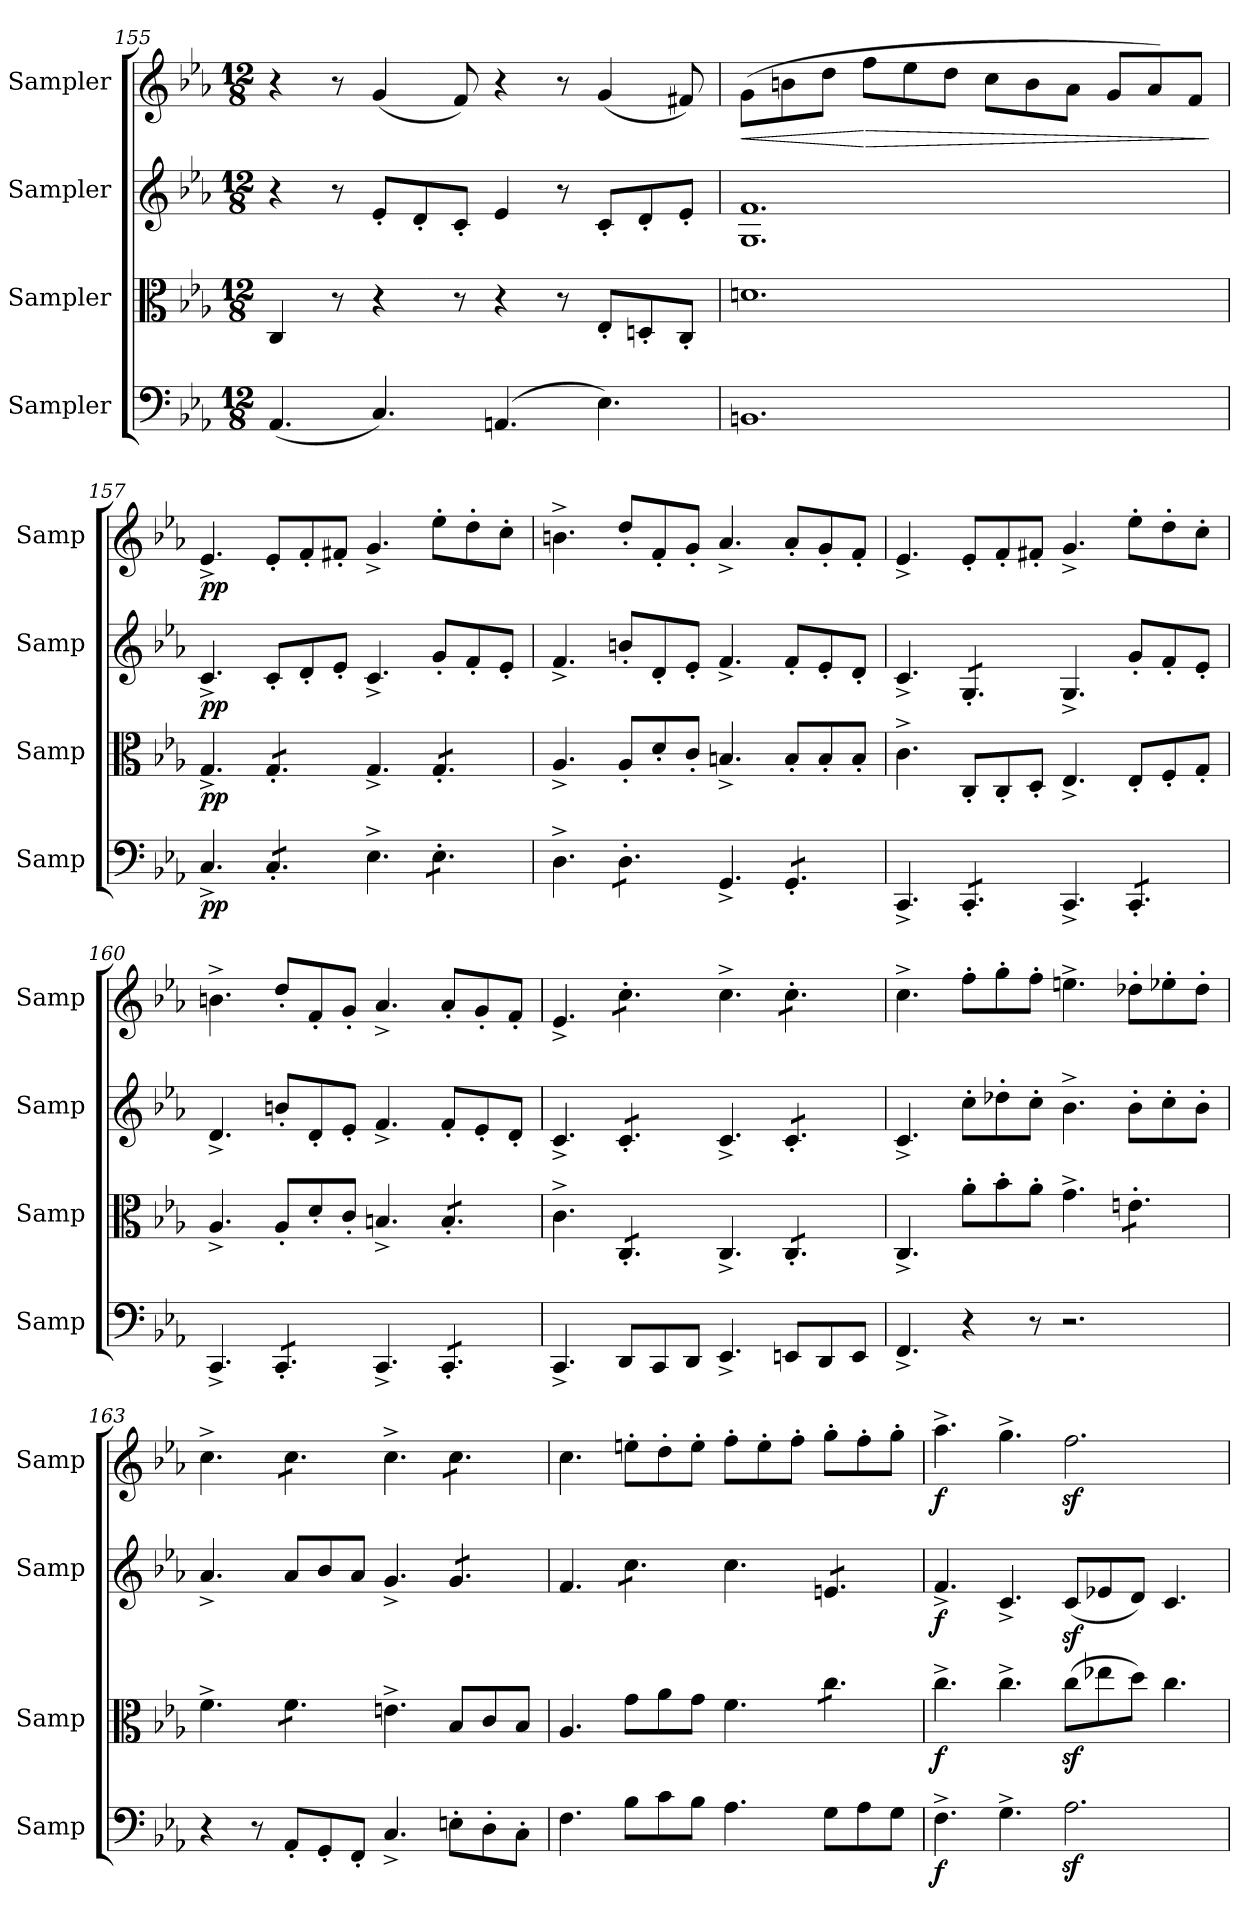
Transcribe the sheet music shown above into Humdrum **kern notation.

**kern	**dynam	**kern	**dynam	**kern	**dynam	**kern	**dynam
*part4	*part4	*part3	*part3	*part2	*part2	*part1	*part1
*staff4	*staff4	*staff3	*staff3	*staff2	*staff2	*staff1	*staff1
*I"Sampler	*	*I"Sampler	*	*I"Sampler	*	*I"Sampler	*
*I'Samp	*	*I'Samp	*	*I'Samp	*	*I'Samp	*
!!LO:LB:g=z
*clefF4	*	*clefC3	*	*clefG2	*	*clefG2	*
*k[b-e-a-]	*	*k[b-e-a-]	*	*k[b-e-a-]	*	*k[b-e-a-]	*
*M12/8	*	*M12/8	*	*M12/8	*	*M12/8	*
=155	=155	=155	=155	=155	=155	=155	=155
(4.AA-/	.	4C/	.	4r	.	4r	.
.	.	8r	.	8r	.	8r	.
4.C/)	.	4r	.	8e-'/L	.	(4g/	.
.	.	.	.	8d'/	.	.	.
.	.	8r	.	8c'/J	.	8f/)	.
(4.AAn/	.	4r	.	4e-/	.	4r	.
.	.	8r	.	8r	.	8r	.
4.E-\)	.	8E-'/L	.	8c'/L	.	(4g/	.
.	.	8Dn'/	.	8d'/	.	.	.
.	.	8C'/J	.	8e-'/J	.	8f#X/)	.
=156	=156	=156	=156	=156	=156	=156	=156
!	!	!	!	!	!	!	!LO:HP:b
1.BBn	.	1.dn	.	1.G 1.f	.	(8g\L	<
.	.	.	.	.	.	8bn\	.
.	.	.	.	.	.	8dd\J	.
!	!	!	!	!	!	!	!LO:HP:n=1:b
.	.	.	.	.	.	8ff\L	[ >
.	.	.	.	.	.	8ee-\	.
.	.	.	.	.	.	8dd\J	.
.	.	.	.	.	.	8cc\L	.
.	.	.	.	.	.	8b\	.
.	.	.	.	.	.	8a-\J	.
.	.	.	.	.	.	8g/L	.
.	.	.	.	.	.	8a-/)	.
.	.	.	.	.	.	8f/J	.
.	.	.	.	.	.	.	]
=157	=157	=157	=157	=157	=157	=157	=157
!	!LO:DY:b	!	!LO:DY:b	!	!LO:DY:b	!	!LO:DY:b
4.C^/	pp	4.G^/	pp	4.c^/	pp	4.e-^/	pp
*tremolo	*	*	*	*	*	*	*
*	*	*tremolo	*	*	*	*	*
8C'/L	.	8G'/L	.	8c'/L	.	8e-'/L	.
8C'/	.	8G'/	.	8d'/	.	8f'/	.
8C'/J	.	8G'/J	.	8e-'/J	.	8f#X'/J	.
*	*	*Xtremolo	*	*	*	*	*
*Xtremolo	*	*	*	*	*	*	*
4.E-^\	.	4.G^/	.	4.c^/	.	4.g^/	.
*tremolo	*	*	*	*	*	*	*
*	*	*tremolo	*	*	*	*	*
8E-'\L	.	8G'/L	.	8g'/L	.	8ee-'\L	.
8E-'\	.	8G'/	.	8f'/	.	8dd'\	.
8E-'\J	.	8G'/J	.	8e-'/J	.	8cc'\J	.
*	*	*Xtremolo	*	*	*	*	*
*Xtremolo	*	*	*	*	*	*	*
=158	=158	=158	=158	=158	=158	=158	=158
4.D^\	.	4.A-^/	.	4.f^/	.	4.bn^\	.
*tremolo	*	*	*	*	*	*	*
8D'\L	.	8A-'/L	.	8bn'/L	.	8dd'/L	.
8D'\	.	8d'/	.	8d'/	.	8f'/	.
8D'\J	.	8c'/J	.	8e-'/J	.	8g'/J	.
*Xtremolo	*	*	*	*	*	*	*
4.GG^/	.	4.Bn^/	.	4.f^/	.	4.a-^/	.
*tremolo	*	*	*	*	*	*	*
8GG'/L	.	8B'/L	.	8f'/L	.	8a-'/L	.
8GG'/	.	8B'/	.	8e-'/	.	8g'/	.
8GG'/J	.	8B'/J	.	8d'/J	.	8f'/J	.
*Xtremolo	*	*	*	*	*	*	*
=159	=159	=159	=159	=159	=159	=159	=159
4.CC^/	.	4.c^\	.	4.c^/	.	4.e-^/	.
*tremolo	*	*	*	*	*	*	*
*	*	*	*	*tremolo	*	*	*
8CC'/L	.	8C'/L	.	8G'/L	.	8e-'/L	.
8CC'/	.	8C'/	.	8G'/	.	8f'/	.
8CC'/J	.	8D'/J	.	8G'/J	.	8f#X'/J	.
*	*	*	*	*Xtremolo	*	*	*
*Xtremolo	*	*	*	*	*	*	*
4.CC^/	.	4.E-^/	.	4.G^/	.	4.g^/	.
*tremolo	*	*	*	*	*	*	*
8CC'/L	.	8E-'/L	.	8g'/L	.	8ee-'\L	.
8CC'/	.	8F'/	.	8f'/	.	8dd'\	.
8CC'/J	.	8G'/J	.	8e-'/J	.	8cc'\J	.
*Xtremolo	*	*	*	*	*	*	*
!!LO:LB:g=z
=160	=160	=160	=160	=160	=160	=160	=160
4.CC^/	.	4.A-^/	.	4.d^/	.	4.bn^\	.
*tremolo	*	*	*	*	*	*	*
8CC'/L	.	8A-'/L	.	8bn'/L	.	8dd'/L	.
8CC'/	.	8d'/	.	8d'/	.	8f'/	.
8CC'/J	.	8c'/J	.	8e-'/J	.	8g'/J	.
*Xtremolo	*	*	*	*	*	*	*
4.CC^/	.	4.Bn^/	.	4.f^/	.	4.a-^/	.
*tremolo	*	*	*	*	*	*	*
*	*	*tremolo	*	*	*	*	*
8CC'/L	.	8B'/L	.	8f'/L	.	8a-'/L	.
8CC'/	.	8B'/	.	8e-'/	.	8g'/	.
8CC'/J	.	8B'/J	.	8d'/J	.	8f'/J	.
*	*	*Xtremolo	*	*	*	*	*
*Xtremolo	*	*	*	*	*	*	*
=161	=161	=161	=161	=161	=161	=161	=161
4.CC^/	.	4.c^\	.	4.c^/	.	4.e-^/	.
*	*	*tremolo	*	*	*	*	*
*	*	*	*	*tremolo	*	*	*
*	*	*	*	*	*	*tremolo	*
8DD/L	.	8C'/L	.	8c'/L	.	8cc'\L	.
8CC/	.	8C'/	.	8c'/	.	8cc'\	.
8DD/J	.	8C'/J	.	8c'/J	.	8cc'\J	.
*	*	*	*	*	*	*Xtremolo	*
*	*	*	*	*Xtremolo	*	*	*
*	*	*Xtremolo	*	*	*	*	*
4.EE-^/	.	4.C^/	.	4.c^/	.	4.cc^\	.
*	*	*tremolo	*	*	*	*	*
*	*	*	*	*tremolo	*	*	*
*	*	*	*	*	*	*tremolo	*
8EEn/L	.	8C'/L	.	8c'/L	.	8cc'\L	.
8DD/	.	8C'/	.	8c'/	.	8cc'\	.
8EE/J	.	8C'/J	.	8c'/J	.	8cc'\J	.
*	*	*	*	*	*	*Xtremolo	*
*	*	*	*	*Xtremolo	*	*	*
*	*	*Xtremolo	*	*	*	*	*
=162	=162	=162	=162	=162	=162	=162	=162
4.FF^/	.	4.C^/	.	4.c^/	.	4.cc^\	.
4r	.	8a-'\L	.	8cc'\L	.	8ff'\L	.
.	.	8b-'\	.	8dd-X'\	.	8gg'\	.
8r	.	8a-'\J	.	8cc'\J	.	8ff'\J	.
2.r	.	4.g^\	.	4.b-^\	.	4.een^\	.
*	*	*tremolo	*	*	*	*	*
.	.	8en'\L	.	8b-'\L	.	8dd-X'\L	.
.	.	8en'\	.	8cc'\	.	8ee-X'\	.
.	.	8en'\J	.	8b-'\J	.	8dd-'\J	.
*	*	*Xtremolo	*	*	*	*	*
=163	=163	=163	=163	=163	=163	=163	=163
4r	.	4.f^\	.	4.a-^/	.	4.cc^\	.
8r	.	.	.	.	.	.	.
*	*	*tremolo	*	*	*	*	*
*	*	*	*	*	*	*tremolo	*
8AA-'/L	.	8f\L	.	8a-/L	.	8cc\L	.
8GG'/	.	8f\	.	8b-/	.	8cc\	.
8FF'/J	.	8f\J	.	8a-/J	.	8cc\J	.
*	*	*	*	*	*	*Xtremolo	*
*	*	*Xtremolo	*	*	*	*	*
4.C^/	.	4.en^\	.	4.g^/	.	4.cc^\	.
*	*	*	*	*tremolo	*	*	*
*	*	*	*	*	*	*tremolo	*
8En'\L	.	8B-/L	.	8g/L	.	8cc\L	.
8D'\	.	8c/	.	8g/	.	8cc\	.
8C'\J	.	8B-/J	.	8g/J	.	8cc\J	.
*	*	*	*	*	*	*Xtremolo	*
*	*	*	*	*Xtremolo	*	*	*
=164	=164	=164	=164	=164	=164	=164	=164
4.F\	.	4.A-/	.	4.f/	.	4.cc\	.
*	*	*	*	*tremolo	*	*	*
8B-\L	.	8g\L	.	8cc\L	.	8een'\L	.
8c\	.	8a-\	.	8cc\	.	8dd'\	.
8B-\J	.	8g\J	.	8cc\J	.	8ee'\J	.
*	*	*	*	*Xtremolo	*	*	*
4.A-\	.	4.f\	.	4.cc\	.	8ff'\L	.
.	.	.	.	.	.	8ee'\	.
.	.	.	.	.	.	8ff'\J	.
*	*	*tremolo	*	*	*	*	*
*	*	*	*	*tremolo	*	*	*
8G\L	.	8cc\L	.	8en/L	.	8gg'\L	.
8A-\	.	8cc\	.	8en/	.	8ff'\	.
8G\J	.	8cc\J	.	8en/J	.	8gg'\J	.
*	*	*	*	*Xtremolo	*	*	*
*	*	*Xtremolo	*	*	*	*	*
!!LO:PB:g=z
=165	=165	=165	=165	=165	=165	=165	=165
!	!LO:DY:b	!	!LO:DY:b	!	!LO:DY:b	!	!LO:DY:b
4.F^\	f	4.cc^\	f	4.f^/	f	4.aa-^\	f
4.G^\	.	4.cc^\	.	4.c^/	.	4.gg^\	.
2.A-z<\	.	(8ccz<\L	.	(8cz</L	.	2.ffz<\	.
.	.	8ee-X\	.	8e-X/	.	.	.
.	.	8dd\J)	.	8d/J)	.	.	.
.	.	4.cc\	.	4.c/	.	.	.
=	=	=	=	=	=	=	=
*-	*-	*-	*-	*-	*-	*-	*-
